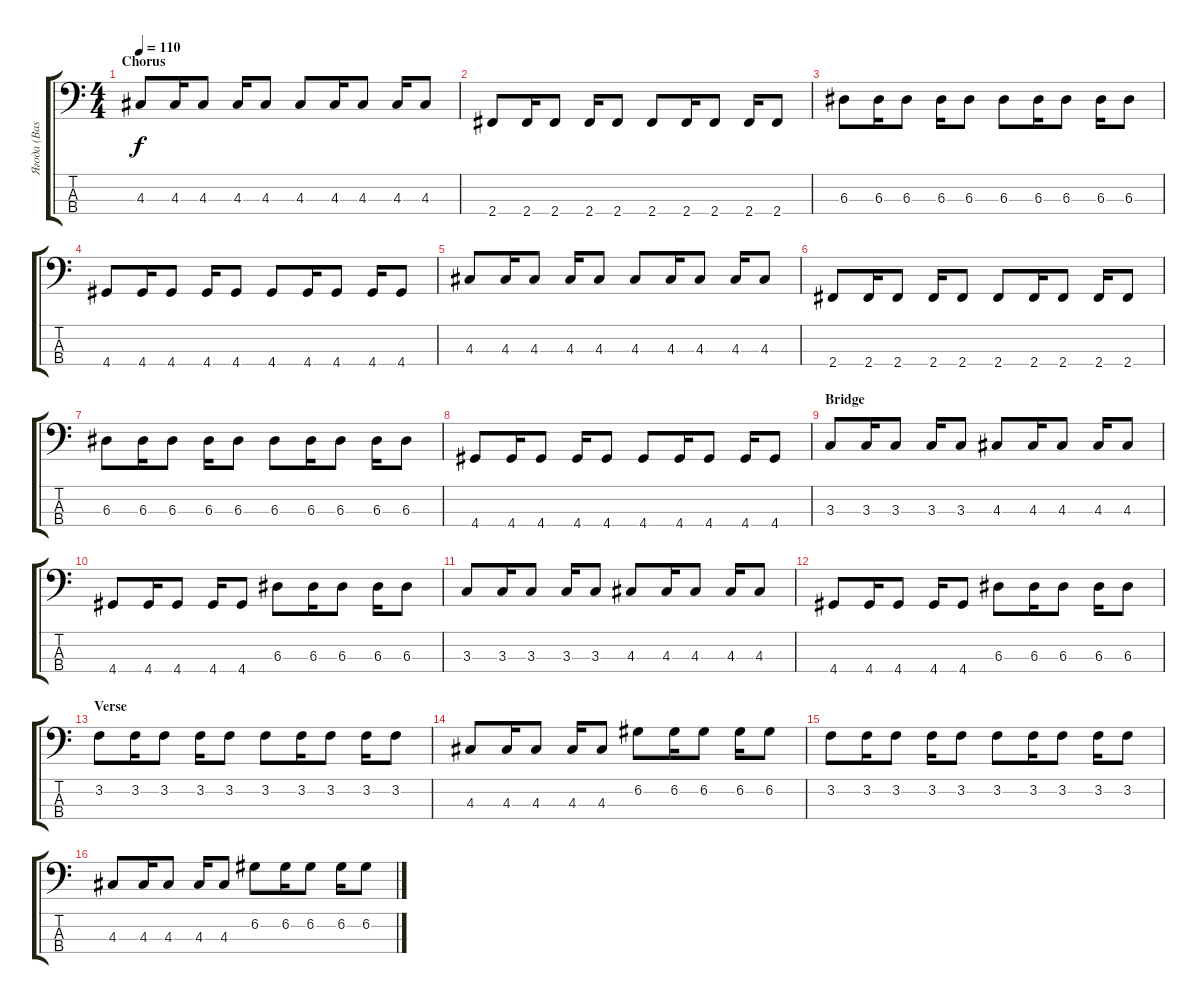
\track ("Ягода (Bass)" "Ягода (Bas") {instrument electricbassfinger}
\staff {score tabs}
\tuning (G2 D2 A1 E1) {hide}
\ts (4 4)
\section ("" "Chorus")
\tempo 110
\clef f4
\ks c
4.3.8{dy f} 4.3.16 4.3.8 4.3.16 4.3.8 4.3.8 4.3.16 4.3.8 4.3.16 4.3.8 |
2.4.8 2.4.16 2.4.8 2.4.16 2.4.8 2.4.8 2.4.16 2.4.8 2.4.16 2.4.8 |
6.3.8 6.3.16 6.3.8 6.3.16 6.3.8 6.3.8 6.3.16 6.3.8 6.3.16 6.3.8 |
4.4.8 4.4.16 4.4.8 4.4.16 4.4.8 4.4.8 4.4.16 4.4.8 4.4.16 4.4.8 |
4.3.8 4.3.16 4.3.8 4.3.16 4.3.8 4.3.8 4.3.16 4.3.8 4.3.16 4.3.8 |
2.4.8 2.4.16 2.4.8 2.4.16 2.4.8 2.4.8 2.4.16 2.4.8 2.4.16 2.4.8 |
6.3.8 6.3.16 6.3.8 6.3.16 6.3.8 6.3.8 6.3.16 6.3.8 6.3.16 6.3.8 |
4.4.8 4.4.16 4.4.8 4.4.16 4.4.8 4.4.8 4.4.16 4.4.8 4.4.16 4.4.8 |
\section ("" "Bridge")
3.3.8 3.3.16 3.3.8 3.3.16 3.3.8 4.3.8 4.3.16 4.3.8 4.3.16 4.3.8 |
4.4.8 4.4.16 4.4.8 4.4.16 4.4.8 6.3.8 6.3.16 6.3.8 6.3.16 6.3.8 |
3.3.8 3.3.16 3.3.8 3.3.16 3.3.8 4.3.8 4.3.16 4.3.8 4.3.16 4.3.8 |
4.4.8 4.4.16 4.4.8 4.4.16 4.4.8 6.3.8 6.3.16 6.3.8 6.3.16 6.3.8 |
\section ("" "Verse")
3.2.8 3.2.16 3.2.8 3.2.16 3.2.8 3.2.8 3.2.16 3.2.8 3.2.16 3.2.8 |
4.3.8 4.3.16 4.3.8 4.3.16 4.3.8 6.2.8 6.2.16 6.2.8 6.2.16 6.2.8 |
3.2.8 3.2.16 3.2.8 3.2.16 3.2.8 3.2.8 3.2.16 3.2.8 3.2.16 3.2.8 |
4.3.8 4.3.16 4.3.8 4.3.16 4.3.8 6.2.8 6.2.16 6.2.8 6.2.16 6.2.8
